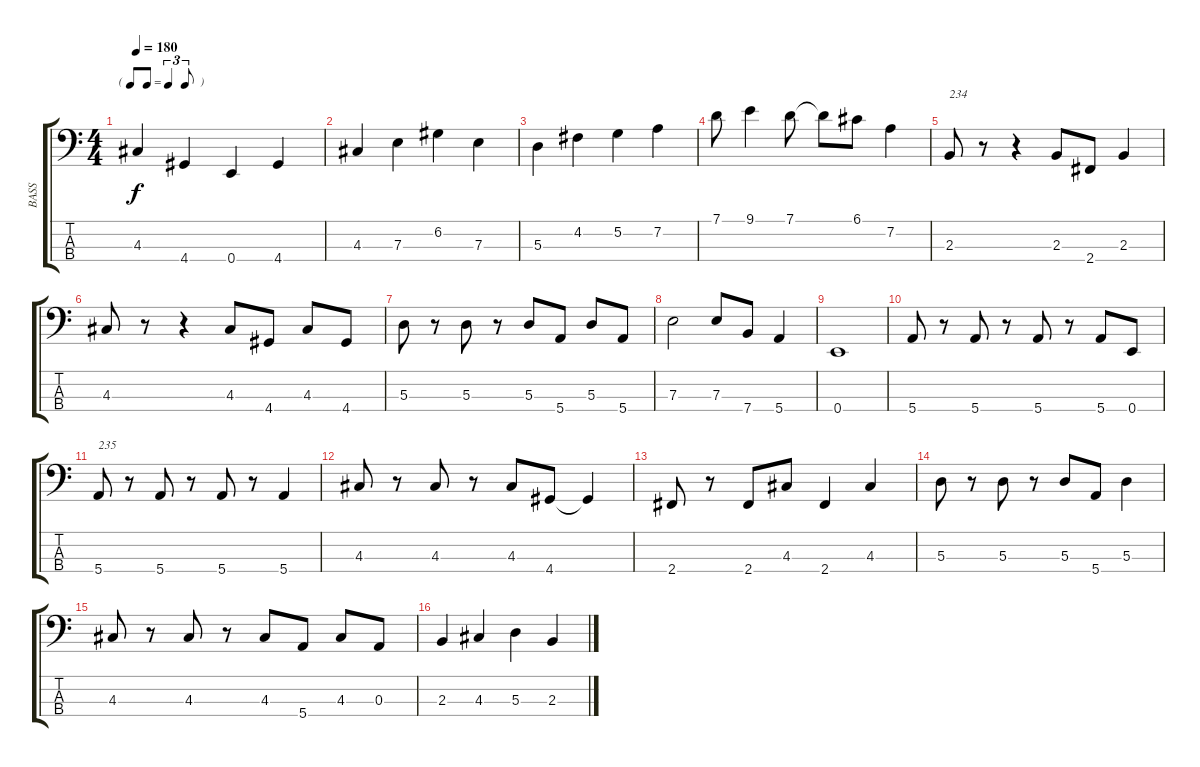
\track ("BASS" "BASS") {instrument electricbasspick}
\staff {score tabs}
\tuning (G2 D2 A1 E1) {hide}
\ts (4 4)
\tf triplet8th
\tempo 180
\clef f4
\ks c
4.3.4{dy f} 4.4.4 0.4.4 4.4.4 |
4.3.4 7.3.4 6.2.4 7.3.4 |
5.3.4 4.2.4 5.2.4 7.2.4 |
7.1.8 9.1.4 7.1.8 7.1{t}.8 6.1.8 7.2.4 |
2.3.8{txt "234"} r.8 r.4 2.3.8 2.4.8 2.3.4 |
4.3.8 r.8 r.4 4.3.8 4.4.8 4.3.8 4.4.8 |
5.3.8 r.8 5.3.8 r.8 5.3.8 5.4.8 5.3.8 5.4.8 |
7.3.2 7.3.8 7.4.8 5.4.4 |
0.4.1 |
5.4.8 r.8 5.4.8 r.8 5.4.8 r.8 5.4.8 0.4.8 |
5.4.8{txt "235"} r.8 5.4.8 r.8 5.4.8 r.8 5.4.4 |
4.3.8 r.8 4.3.8 r.8 4.3.8 4.4.8 4.4{t}.4 |
2.4.8 r.8 2.4.8 4.3.8 2.4.4 4.3.4 |
5.3.8 r.8 5.3.8 r.8 5.3.8 5.4.8 5.3.4 |
4.3.8 r.8 4.3.8 r.8 4.3.8 5.4.8 4.3.8 0.3.8 |
2.3.4 4.3.4 5.3.4 2.3.4
